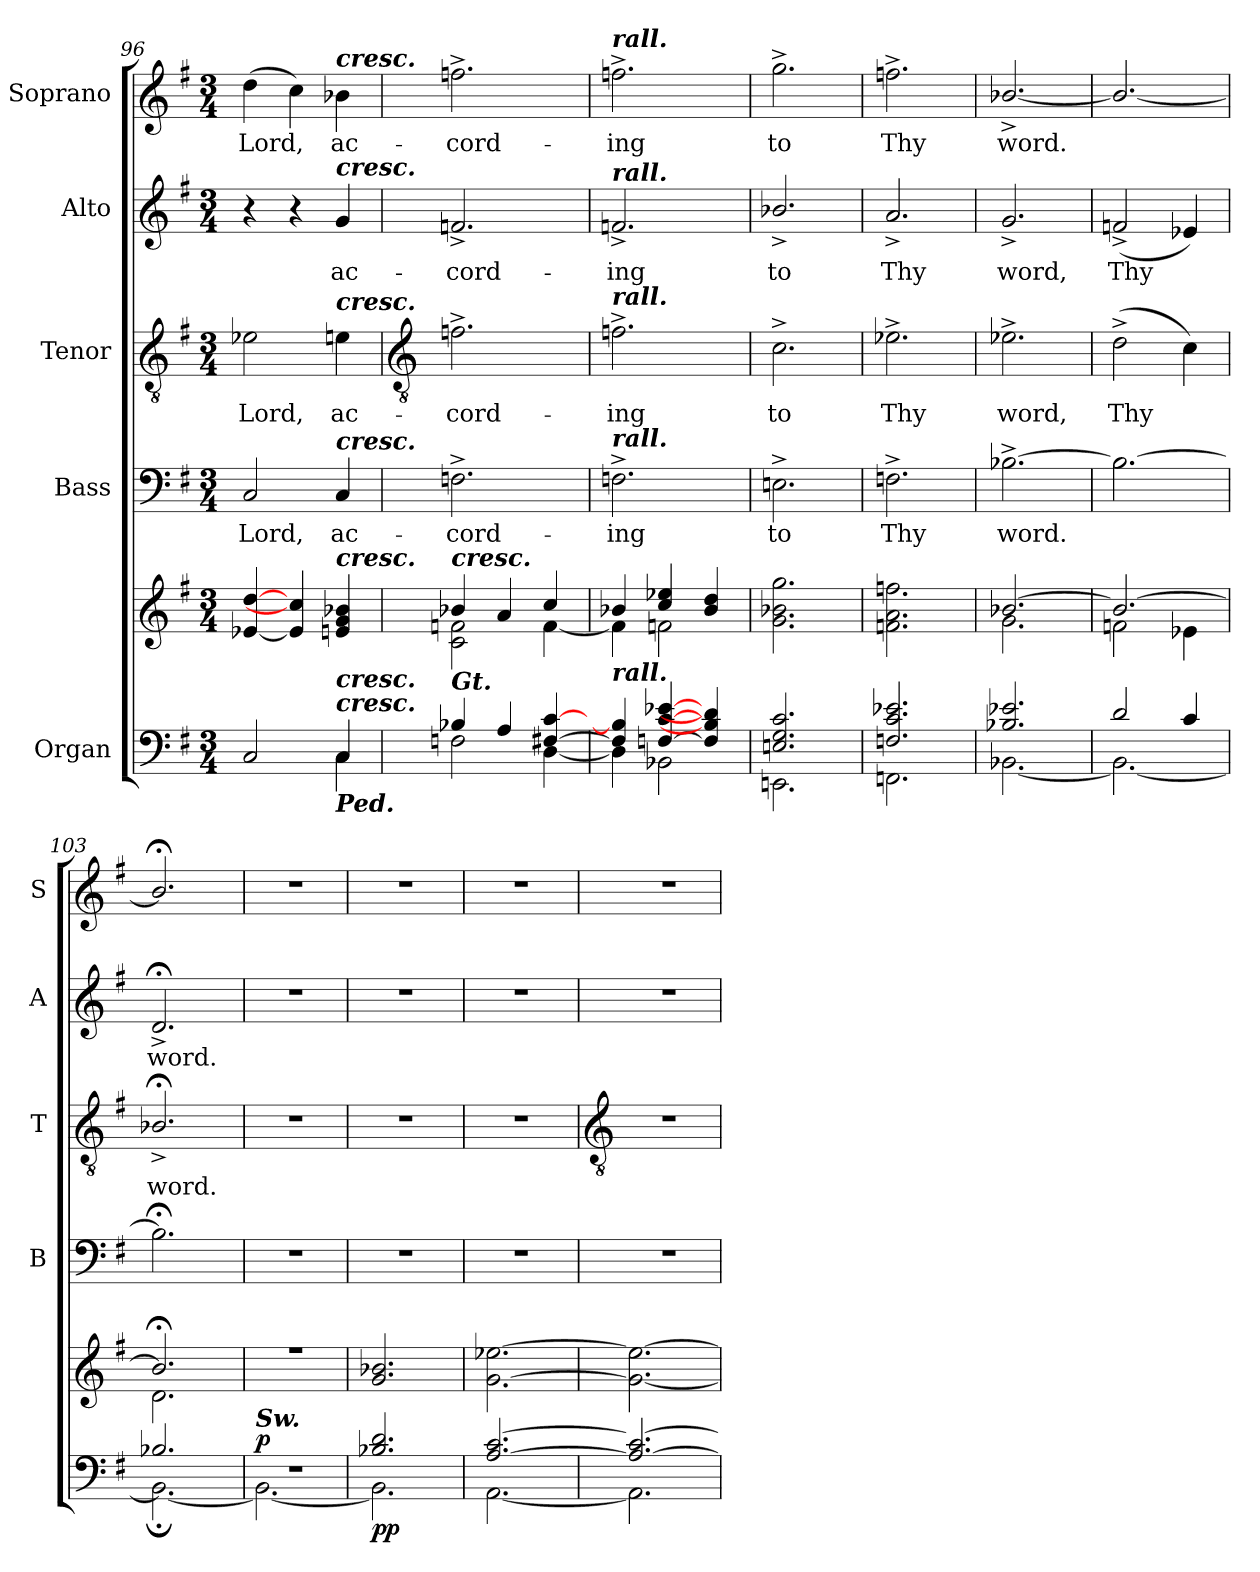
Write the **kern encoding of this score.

**kern	**kern	**dynam	**kern	**text	**kern	**text	**kern	**text	**kern	**text
*part5	*part5	*part5	*part4	*part4	*part3	*part3	*part2	*part2	*part1	*part1
*staff6	*staff5	*staff5/6	*staff4	*staff4	*staff3	*staff3	*staff2	*staff2	*staff1	*staff1
*I"Organ	*	*	*I"Bass	*	*I"Tenor	*	*I"Alto	*	*I"Soprano	*
*	*	*	*I'B	*	*I'T	*	*I'A	*	*I'S	*
*clefF4	*clefG2	*	*clefF4	*	*clefGv2	*	*clefG2	*	*clefG2	*
*k[f#]	*k[f#]	*	*k[f#]	*	*k[f#]	*	*k[f#]	*	*k[f#]	*
*G:	*G:	*	*G:	*	*G:	*	*G:	*	*G:	*
*M3/4	*M3/4	*	*M3/4	*	*M3/4	*	*M3/4	*	*M3/4	*
=96	=96	=96	=96	=96	=96	=96	=96	=96	=96	=96
*^	*	*	*	*	*	*	*	*	*	*
!	!	!	!	!	!LO:LY:b	!	!LO:LY:b	!	!	!	!LO:LY:b
2C/	2ryy	[4e-X/ [4dd/	.	2C	Lord,	2e-X	Lord,	4r	.	(>4dd	Lord,
.	.	4e-/] 4cc/]	.	.	.	.	.	4r	.	4cc)	.
!	!	!	!	!	!	!	!	!	!	!LO:TX:a:Bi:t=cresc.	!
!	!	!	!	!	!	!	!	!LO:TX:a:Bi:t=cresc.	!	!	!
!	!	!	!	!	!	!LO:TX:a:Bi:t=cresc.	!	!	!	!	!
!	!	!	!	!LO:TX:a:Bi:t=cresc.	!	!	!	!	!	!	!
!	!	!LO:TX:a:Bi:t=cresc.	!	!	!	!	!	!	!	!	!
!LO:TX:a:Bi:t=cresc.	!	!	!	!	!	!	!	!	!	!	!
!LO:TX:b:Bi:t=Ped.	!	!	!	!	!	!	!	!	!	!	!
!LO:TX:a:Bi:t=cresc.	!	!	!	!	!	!	!	!	!	!	!
!	!	!	!	!	!LO:LY:b	!	!LO:LY:b	!	!LO:LY:b	!	!LO:LY:b
4C/	4C\	4en 4g 4b-X	.	4C	ac-	4en	ac-	4g	ac-	4b-X	ac-
!!LO:LB:g=z
=97	=97	=97	=97	=97	=97	=97	=97	=97	=97	=97	=97
*	*	*	*	*	*	*clefGv2	*	*	*	*	*
*	*	*^	*	*	*	*	*	*	*	*	*
!	!	!LO:TX:a:Bi:t=cresc.	!	!	!	!	!	!	!	!	!	!
!LO:TX:a:Bi:t=Gt.	!	!	!	!	!	!	!	!	!	!	!	!
!	!	!	!	!	!	!LO:LY:b	!	!LO:LY:b	!	!LO:LY:b	!	!LO:LY:b
4B-X/	2Fn\	4b-X/	2c\ 2fn\	.	2.Fn^	-cord-	2.fn^	-cord-	2.fn^	-cord-	2.ffn^	-cord-
4A/	.	4a/	.	.	.	.	.	.	.	.	.	.
[4F#/ [4c/	[4D\	4cc/	[4f\	.	.	.	.	.	.	.	.	.
=98	=98	=98	=98	=98	=98	=98	=98	=98	=98	=98	=98	=98
!	!	!	!	!	!	!	!	!	!	!	!LO:TX:a:Bi:t=rall.	!
!	!	!	!	!	!	!	!	!	!LO:TX:a:Bi:t=rall.	!	!	!
!	!	!	!	!	!	!	!LO:TX:a:Bi:t=rall.	!	!	!	!	!
!	!	!	!	!	!LO:TX:a:Bi:t=rall.	!	!	!	!	!	!	!
!LO:TX:a:Bi:t=rall.	!	!	!	!	!	!	!	!	!	!	!	!
!	!	!	!	!	!	!LO:LY:b	!	!LO:LY:b	!	!LO:LY:b	!	!LO:LY:b
4F#/] 4B-/]	4D\]	4b-X/	4f\]	.	2.Fn^	-ing	2.fn^	-ing	2.fn^	-ing	2.ffn^	-ing
[4Fn/ [4c/ [4e-X/	2BB-X\	4cc/ 4ee-X/	2f\	.	.	.	.	.	.	.	.	.
4F/] 4B-/] 4d/]	.	4b-/ 4dd/	.	.	.	.	.	.	.	.	.	.
=99	=99	=99	=99	=99	=99	=99	=99	=99	=99	=99	=99	=99
!	!	!	!	!	!	!LO:LY:b	!	!LO:LY:b	!	!LO:LY:b	!	!LO:LY:b
2.En/ 2.G/ 2.c/	2.EEn\	2.g\ 2.b-X\ 2.gg\	2.ryy	.	2.En^	to	2.c^	to	2.b-X^/	to	2.gg^	to
=100	=100	=100	=100	=100	=100	=100	=100	=100	=100	=100	=100	=100
!	!	!	!	!	!	!LO:LY:b	!	!LO:LY:b	!	!LO:LY:b	!	!LO:LY:b
2.Fn/ 2.c/ 2.e-X/	2.FFn\	2.fn\ 2.a\ 2.ffn\	2.ryy	.	2.Fn^	Thy	2.e-X^	Thy	2.a^	Thy	2.ffn^	Thy
=101	=101	=101	=101	=101	=101	=101	=101	=101	=101	=101	=101	=101
!	!	!	!	!	!	!LO:LY:b	!	!LO:LY:b	!	!LO:LY:b	!	!LO:LY:b
2.B-X/ 2.e-X/	[2.BB-X\	[2.b-X/	2.g\	.	[2.B-X^	word.	2.e-X^	word,	2.g^	word,	[2.b-X^/	word.
=102	=102	=102	=102	=102	=102	=102	=102	=102	=102	=102	=102	=102
!	!	!	!	!	!	!	!	!LO:LY:b	!	!LO:LY:b	!	!
2d/	2.BB-\_	2.b-/_	2fn\	.	2.B-_	.	(>2d^	Thy	(<2fn^	Thy	2.b-/_	.
4c/	.	.	4e-X\	.	.	.	4c)	.	4e-X)	.	.	.
=103	=103	=103	=103	=103	=103	=103	=103	=103	=103	=103	=103	=103
!	!	!	!	!	!	!	!	!LO:LY:b	!	!LO:LY:b	!	!
2.B-X/	2.BB-;\_	2.b-;</]	2.d\	.	2.B-;<]	.	2.B-X;<^/	word.	2.d;<^	word.	2.b-;</]	.
=104	=104	=104	=104	=104	=104	=104	=104	=104	=104	=104	=104	=104
!LO:TX:a:Bi:t=Sw.	!	!	!	!	!	!	!	!	!	!	!	!
!LO:N:vis=1	!	!LO:N:vis=1	!	!LO:DY:a=2	!LO:N:vis=1	!	!LO:N:vis=1	!	!LO:N:vis=1	!	!LO:N:vis=1	!
2.r	2.BB-\_	2.r	2.ryy	p	2.r	.	2.r	.	2.r	.	2.r	.
=105	=105	=105	=105	=105	=105	=105	=105	=105	=105	=105	=105	=105
!	!	!	!	!LO:DY:b=2	!LO:N:vis=1	!	!LO:N:vis=1	!	!LO:N:vis=1	!	!LO:N:vis=1	!
!	!	!	!	!LO:DY:n=1:b	!	!	!	!	!	!	!	!
2.B-X/ 2.d/	2.BB-\]	2.g/ 2.b-X/	2.ryy	p p	2.r	.	2.r	.	2.r	.	2.r	.
=106	=106	=106	=106	=106	=106	=106	=106	=106	=106	=106	=106	=106
!	!	!	!	!	!LO:N:vis=1	!	!LO:N:vis=1	!	!LO:N:vis=1	!	!LO:N:vis=1	!
[2.A/ [2.c/	[2.AA\	[2.g\ [2.ee-X\	2.ryy	.	2.r	.	2.r	.	2.r	.	2.r	.
*	*	*v	*v	*	*	*	*	*	*	*	*	*
!!LO:LB:g=z
=107	=107	=107	=107	=107	=107	=107	=107	=107	=107	=107	=107
*	*	*	*	*	*	*clefGv2	*	*	*	*	*
*	*	*^	*	*	*	*	*	*	*	*	*
!	!	!	!	!	!LO:N:vis=1	!	!LO:N:vis=1	!	!LO:N:vis=1	!	!LO:N:vis=1	!
*	*	*v	*v	*	*	*	*	*	*	*	*	*
2.A/_ 2.c/_	2.AA\]	2.g_ 2.ee-_	.	2.r	.	2.r	.	2.r	.	2.r	.
*v	*v	*	*	*	*	*	*	*	*	*	*
=	=	=	=	=	=	=	=	=	=	=
*-	*-	*-	*-	*-	*-	*-	*-	*-	*-	*-
